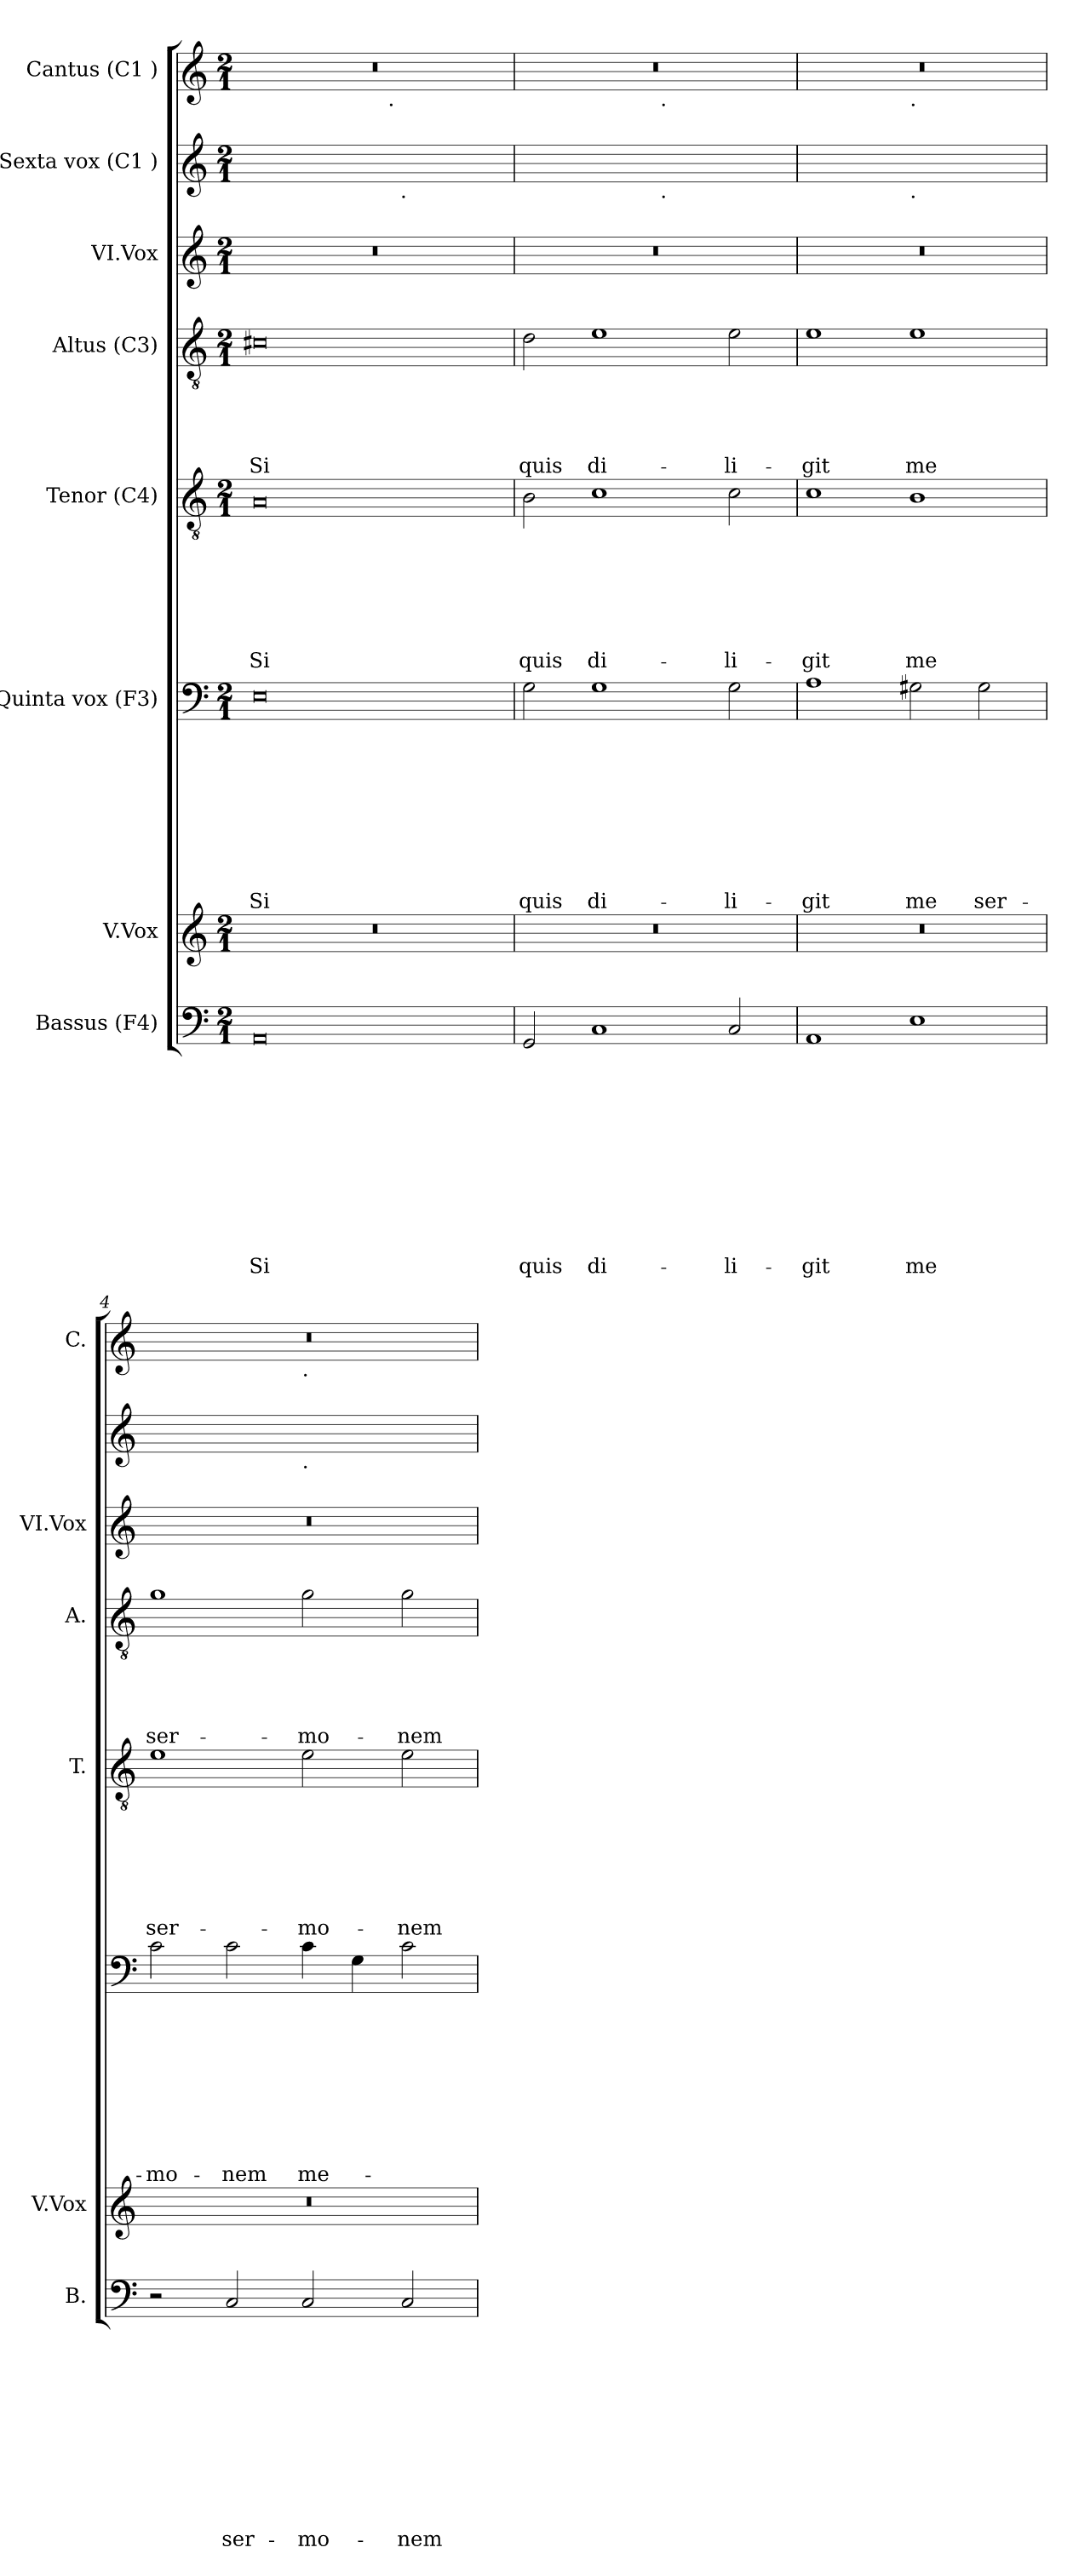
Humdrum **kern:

**kern	**text	**text	**text	**text	**text	**text	**text	**text	**text	**text	**text	**kern	**kern	**text	**text	**text	**text	**text	**text	**text	**text	**text	**kern	**text	**text	**text	**text	**text	**text	**text	**kern	**text	**text	**text	**text	**text	**kern	**kern	**kern
*part8	*part8	*part8	*part8	*part8	*part8	*part8	*part8	*part8	*part8	*part8	*part8	*part7	*part6	*part6	*part6	*part6	*part6	*part6	*part6	*part6	*part6	*part6	*part5	*part5	*part5	*part5	*part5	*part5	*part5	*part5	*part4	*part4	*part4	*part4	*part4	*part4	*part3	*part2	*part1
*staff8	*staff8	*staff8	*staff8	*staff8	*staff8	*staff8	*staff8	*staff8	*staff8	*staff8	*staff8	*staff7	*staff6	*staff6	*staff6	*staff6	*staff6	*staff6	*staff6	*staff6	*staff6	*staff6	*staff5	*staff5	*staff5	*staff5	*staff5	*staff5	*staff5	*staff5	*staff4	*staff4	*staff4	*staff4	*staff4	*staff4	*staff3	*staff2	*staff1
*I"Bassus (F4)	*	*	*	*	*	*	*	*	*	*	*	*I"V.Vox	*I"Quinta vox (F3)	*	*	*	*	*	*	*	*	*	*I"Tenor (C4)	*	*	*	*	*	*	*	*I"Altus (C3)	*	*	*	*	*	*I"VI.Vox	*I"Sexta vox (C1 )	*I"Cantus (C1 )
*I'B.	*	*	*	*	*	*	*	*	*	*	*	*I'V.Vox	*	*	*	*	*	*	*	*	*	*	*I'T.	*	*	*	*	*	*	*	*I'A.	*	*	*	*	*	*I'VI.Vox	*	*I'C.
*clefF4	*	*	*	*	*	*	*	*	*	*	*	*clefG2	*clefF4	*	*	*	*	*	*	*	*	*	*clefGv2	*	*	*	*	*	*	*	*clefGv2	*	*	*	*	*	*clefG2	*clefG2	*clefG2
*k[]	*	*	*	*	*	*	*	*	*	*	*	*k[]	*k[]	*	*	*	*	*	*	*	*	*	*k[]	*	*	*	*	*	*	*	*k[]	*	*	*	*	*	*k[]	*k[]	*k[]
*C:	*	*	*	*	*	*	*	*	*	*	*	*C:	*C:	*	*	*	*	*	*	*	*	*	*C:	*	*	*	*	*	*	*	*C:	*	*	*	*	*	*C:	*C:	*C:
*M2/1	*	*	*	*	*	*	*	*	*	*	*	*M2/1	*M2/1	*	*	*	*	*	*	*	*	*	*M2/1	*	*	*	*	*	*	*	*M2/1	*	*	*	*	*	*M2/1	*M2/1	*M2/1
=1	=1	=1	=1	=1	=1	=1	=1	=1	=1	=1	=1	=1	=1	=1	=1	=1	=1	=1	=1	=1	=1	=1	=1	=1	=1	=1	=1	=1	=1	=1	=1	=1	=1	=1	=1	=1	=1	=1	=1
!	!	!	!	!	!	!	!	!	!	!	!LO:LY:b:rj	!	!	!	!	!	!	!	!	!	!	!LO:LY:b:rj	!	!	!	!	!	!	!	!LO:LY:b:rj	!	!	!	!	!	!LO:LY:b	!	!	!
*	*	*	*	*	*	*	*	*	*	*	*	*	*	*	*	*	*	*	*	*	*	*	*	*	*	*	*	*	*	*	*	*	*	*	*	*	*	*	*^
0AA	.	.	.	.	.	.	.	.	.	.	Si	0r	0E	.	.	.	.	.	.	.	.	Si	0A	.	.	.	.	.	.	Si	0c#X	.	.	.	.	Si	0r	1ryy	0r	2ryy
.	.	.	.	.	.	.	.	.	.	.	.	.	.	.	.	.	.	.	.	.	.	.	.	.	.	.	.	.	.	.	.	.	.	.	.	.	.	.	.	4...ryy
!	!	!	!	!	!	!	!	!	!	!	!	!	!	!	!	!	!	!	!	!	!	!	!	!	!	!	!	!	!	!	!	!	!	!	!	!	!	!	!	!LO:TX:b:t=.
.	.	.	.	.	.	.	.	.	.	.	.	.	.	.	.	.	.	.	.	.	.	.	.	.	.	.	.	.	.	.	.	.	.	.	.	.	.	.	.	1ryy
!	!	!	!	!	!	!	!	!	!	!	!	!	!	!	!	!	!	!	!	!	!	!	!	!	!	!	!	!	!	!	!	!	!	!	!	!	!	!LO:TX:b:t=.	!	!
.	.	.	.	.	.	.	.	.	.	.	.	.	.	.	.	.	.	.	.	.	.	.	.	.	.	.	.	.	.	.	.	.	.	.	.	.	.	1ryy	.	.
.	.	.	.	.	.	.	.	.	.	.	.	.	.	.	.	.	.	.	.	.	.	.	.	.	.	.	.	.	.	.	.	.	.	.	.	.	.	.	.	32ryy
=2	=2	=2	=2	=2	=2	=2	=2	=2	=2	=2	=2	=2	=2	=2	=2	=2	=2	=2	=2	=2	=2	=2	=2	=2	=2	=2	=2	=2	=2	=2	=2	=2	=2	=2	=2	=2	=2	=2	=2	=2
!	!	!	!	!	!	!	!	!	!	!	!LO:LY:b	!	!	!	!	!	!	!	!	!	!	!LO:LY:b	!	!	!	!	!	!	!	!LO:LY:b	!	!	!	!	!	!LO:LY:b	!	!	!	!
2GG/	.	.	.	.	.	.	.	.	.	.	quis	0r	2G\	.	.	.	.	.	.	.	.	quis	2B\	.	.	.	.	.	.	quis	2d\	.	.	.	.	quis	0r	1ryy	0r	1ryy
!	!	!	!	!	!	!	!	!	!	!	!LO:LY:b	!	!	!	!	!	!	!	!	!	!	!LO:LY:b	!	!	!	!	!	!	!	!LO:LY:b	!	!	!	!	!	!LO:LY:b	!	!	!	!
1C	.	.	.	.	.	.	.	.	.	.	di-	.	1G	.	.	.	.	.	.	.	.	di-	1c	.	.	.	.	.	.	di-	1e	.	.	.	.	di-	.	.	.	.
!	!	!	!	!	!	!	!	!	!	!	!	!	!	!	!	!	!	!	!	!	!	!	!	!	!	!	!	!	!	!	!	!	!	!	!	!	!	!	!	!LO:TX:b:t=.
!	!	!	!	!	!	!	!	!	!	!	!	!	!	!	!	!	!	!	!	!	!	!	!	!	!	!	!	!	!	!	!	!	!	!	!	!	!	!LO:TX:b:t=.	!	!
.	.	.	.	.	.	.	.	.	.	.	.	.	.	.	.	.	.	.	.	.	.	.	.	.	.	.	.	.	.	.	.	.	.	.	.	.	.	1ryy	.	1ryy
!	!	!	!	!	!	!	!	!	!	!	!LO:LY:b	!	!	!	!	!	!	!	!	!	!	!LO:LY:b	!	!	!	!	!	!	!	!LO:LY:b	!	!	!	!	!	!LO:LY:b	!	!	!	!
2C/	.	.	.	.	.	.	.	.	.	.	-li-	.	2G\	.	.	.	.	.	.	.	.	-li-	2c\	.	.	.	.	.	.	-li-	2e\	.	.	.	.	-li-	.	.	.	.
=3	=3	=3	=3	=3	=3	=3	=3	=3	=3	=3	=3	=3	=3	=3	=3	=3	=3	=3	=3	=3	=3	=3	=3	=3	=3	=3	=3	=3	=3	=3	=3	=3	=3	=3	=3	=3	=3	=3	=3	=3
!	!	!	!	!	!	!	!	!	!	!	!LO:LY:b	!	!	!	!	!	!	!	!	!	!	!LO:LY:b	!	!	!	!	!	!	!	!LO:LY:b	!	!	!	!	!	!LO:LY:b	!	!	!	!
1AA	.	.	.	.	.	.	.	.	.	.	-git	0r	1A	.	.	.	.	.	.	.	.	-git	1c	.	.	.	.	.	.	-git	1e	.	.	.	.	-git	0r	1ryy	0r	1ryy
!	!	!	!	!	!	!	!	!	!	!	!	!	!	!	!	!	!	!	!	!	!	!	!	!	!	!	!	!	!	!	!	!	!	!	!	!	!	!	!	!LO:TX:b:t=.
!	!	!	!	!	!	!	!	!	!	!	!	!	!	!	!	!	!	!	!	!	!	!	!	!	!	!	!	!	!	!	!	!	!	!	!	!	!	!LO:TX:b:t=.	!	!
!	!	!	!	!	!	!	!	!	!	!	!LO:LY:b	!	!	!	!	!	!	!	!	!	!	!LO:LY:b	!	!	!	!	!	!	!	!LO:LY:b	!	!	!	!	!	!LO:LY:b	!	!	!	!
1E	.	.	.	.	.	.	.	.	.	.	me	.	2G#X\	.	.	.	.	.	.	.	.	me	1B	.	.	.	.	.	.	me	1e	.	.	.	.	me	.	1ryy	.	1ryy
!	!	!	!	!	!	!	!	!	!	!	!	!	!	!	!	!	!	!	!	!	!	!LO:LY:b	!	!	!	!	!	!	!	!	!	!	!	!	!	!	!	!	!	!
.	.	.	.	.	.	.	.	.	.	.	.	.	2G#\	.	.	.	.	.	.	.	.	ser-	.	.	.	.	.	.	.	.	.	.	.	.	.	.	.	.	.	.
=4	=4	=4	=4	=4	=4	=4	=4	=4	=4	=4	=4	=4	=4	=4	=4	=4	=4	=4	=4	=4	=4	=4	=4	=4	=4	=4	=4	=4	=4	=4	=4	=4	=4	=4	=4	=4	=4	=4	=4	=4
!	!	!	!	!	!	!	!	!	!	!	!	!	!	!	!	!	!	!	!	!	!	!LO:LY:b	!	!	!	!	!	!	!	!LO:LY:b	!	!	!	!	!	!LO:LY:b	!	!	!	!
2r	.	.	.	.	.	.	.	.	.	.	.	0r	2c\	.	.	.	.	.	.	.	.	-mo-	1e	.	.	.	.	.	.	ser-	1g	.	.	.	.	ser-	0r	1ryy	0r	1ryy
!	!	!	!	!	!	!	!	!	!	!	!LO:LY:b	!	!	!	!	!	!	!	!	!	!	!LO:LY:b	!	!	!	!	!	!	!	!	!	!	!	!	!	!	!	!	!	!
2C/	.	.	.	.	.	.	.	.	.	.	ser-	.	2c\	.	.	.	.	.	.	.	.	-nem	.	.	.	.	.	.	.	.	.	.	.	.	.	.	.	.	.	.
!	!	!	!	!	!	!	!	!	!	!	!	!	!	!	!	!	!	!	!	!	!	!	!	!	!	!	!	!	!	!	!	!	!	!	!	!	!	!	!	!LO:TX:b:t=.
!	!	!	!	!	!	!	!	!	!	!	!	!	!	!	!	!	!	!	!	!	!	!	!	!	!	!	!	!	!	!	!	!	!	!	!	!	!	!LO:TX:b:t=.	!	!
!	!	!	!	!	!	!	!	!	!	!	!LO:LY:b	!	!	!	!	!	!	!	!	!	!	!LO:LY:b	!	!	!	!	!	!	!	!LO:LY:b	!	!	!	!	!	!LO:LY:b	!	!	!	!
2C/	.	.	.	.	.	.	.	.	.	.	-mo-	.	4c\	.	.	.	.	.	.	.	.	me-	2e\	.	.	.	.	.	.	-mo-	2g\	.	.	.	.	-mo-	.	1ryy	.	1ryy
.	.	.	.	.	.	.	.	.	.	.	.	.	4G\	.	.	.	.	.	.	.	.	.	.	.	.	.	.	.	.	.	.	.	.	.	.	.	.	.	.	.
!	!	!	!	!	!	!	!	!	!	!	!LO:LY:b	!	!	!	!	!	!	!	!	!	!	!	!	!	!	!	!	!	!	!LO:LY:b	!	!	!	!	!	!LO:LY:b	!	!	!	!
2C/	.	.	.	.	.	.	.	.	.	.	-nem	.	2c\	.	.	.	.	.	.	.	.	.	2e\	.	.	.	.	.	.	-nem	2g\	.	.	.	.	-nem	.	.	.	.
*	*	*	*	*	*	*	*	*	*	*	*	*	*	*	*	*	*	*	*	*	*	*	*	*	*	*	*	*	*	*	*	*	*	*	*	*	*	*	*v	*v
=	=	=	=	=	=	=	=	=	=	=	=	=	=	=	=	=	=	=	=	=	=	=	=	=	=	=	=	=	=	=	=	=	=	=	=	=	=	=	=
*-	*-	*-	*-	*-	*-	*-	*-	*-	*-	*-	*-	*-	*-	*-	*-	*-	*-	*-	*-	*-	*-	*-	*-	*-	*-	*-	*-	*-	*-	*-	*-	*-	*-	*-	*-	*-	*-	*-	*-
